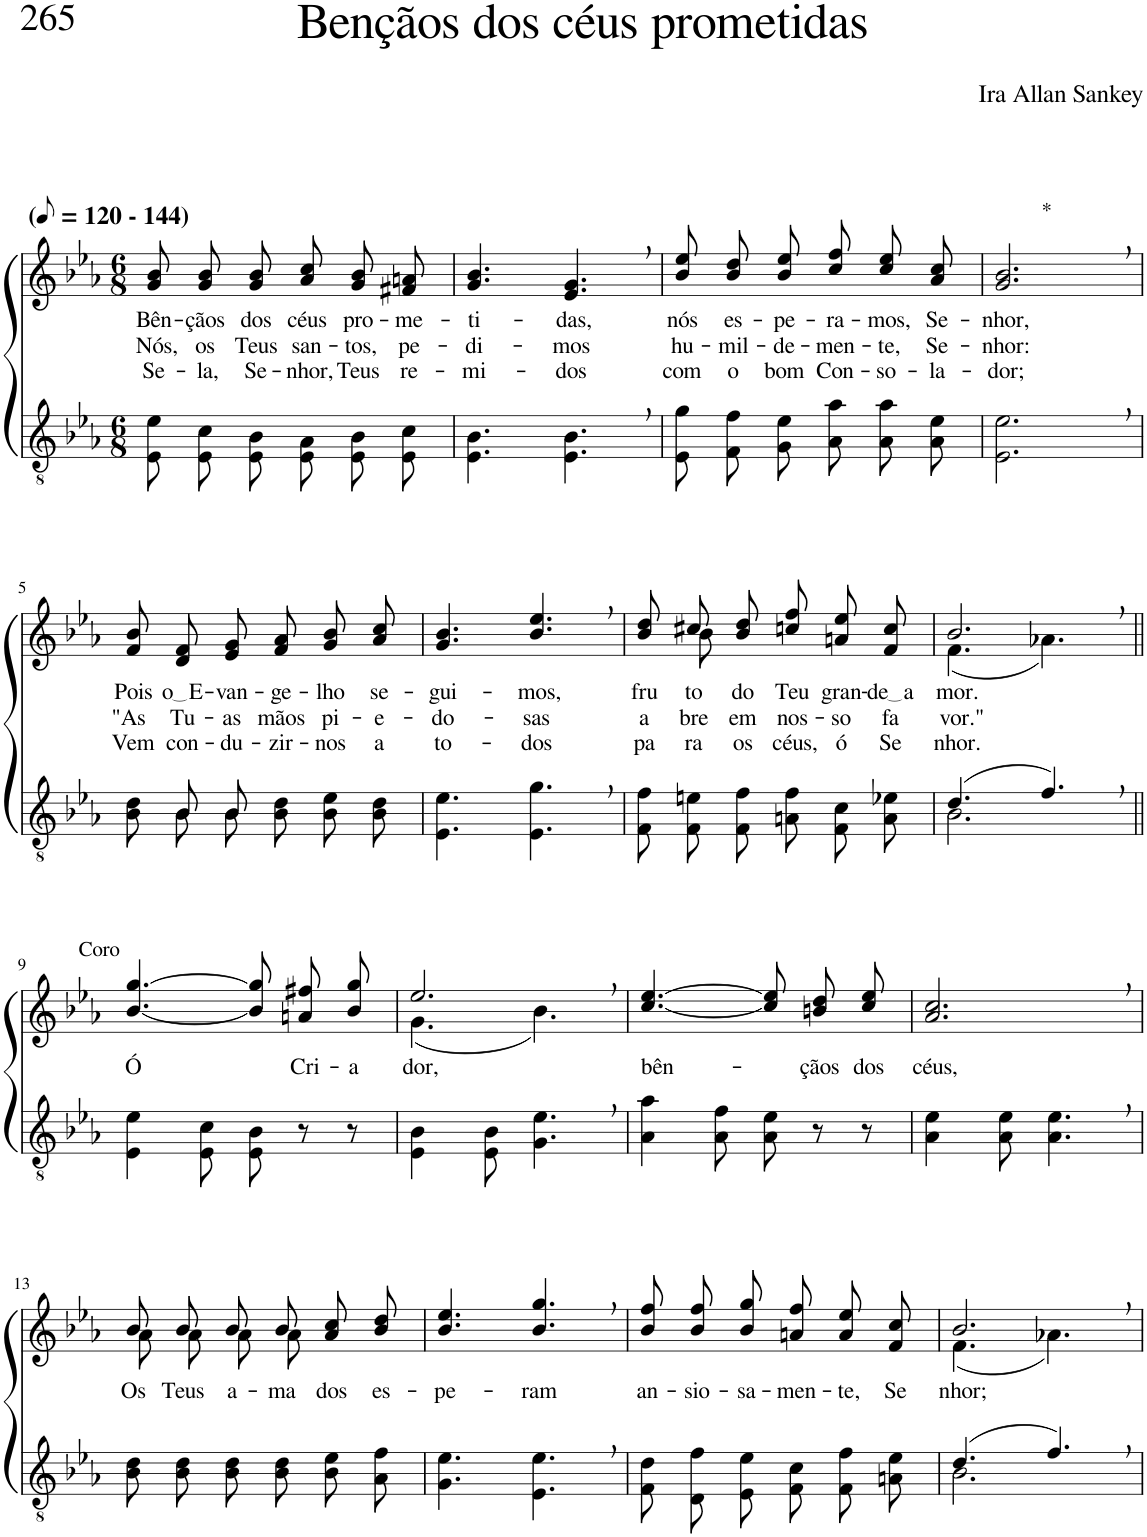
**kern	**kern	**text	**text	**text
*part2	*part1	*part1	*part1	*part1
*staff2	*staff1	*staff1	*staff1	*staff1
*I"Parte III e IV	*I"Parte I e II	*	*	*
*clefGv2	*clefG2	*	*	*
*Trd3c5	*Trd3c5	*	*	*
*k[b-e-a-]	*k[b-e-a-]	*	*	*
*M6/8	*M6/8	*	*	*
*MM60	*MM60	*	*	*
=1	=1	=1	=1	=1
!	!LO:TX:a:B:t=(	!	!	!
!	!LO:TX:a:B:t=- 144)	!	!	!
!	!	!LO:LY:b	!LO:LY:b	!LO:LY:b
8E-/ 8e-/L	8g/ 8b-/L	Bên-	Nós,	Se-
!	!	!LO:LY:b	!LO:LY:b	!LO:LY:b
8E-/ 8c/	8g/ 8b-/	-çãos	os	-la,
!	!	!LO:LY:b	!LO:LY:b	!LO:LY:b
8E-/ 8B-/J	8g/ 8b-/J	dos	Teus	Se-
!	!	!LO:LY:b	!LO:LY:b	!LO:LY:b
8E-/ 8A-/L	8a-/ 8cc/L	céus	san-	-nhor,
!	!	!LO:LY:b	!LO:LY:b	!LO:LY:b
8E-/ 8B-/	8g/ 8b-/	pro-	-tos,	Teus
!	!	!LO:LY:b	!LO:LY:b	!LO:LY:b
8E-/ 8c/J	8f#X/ 8an/J	-me-	pe-	re-
=2	=2	=2	=2	=2
!	!	!LO:LY:b	!LO:LY:b	!LO:LY:b
4.E-\ 4.B-\	4.g/ 4.b-/	-ti-	-di-	-mi-
!	!	!LO:LY:b	!LO:LY:b	!LO:LY:b
4.E-\, 4.B-\,	4.e-/, 4.g/,	-das,	-mos	-dos
=3	=3	=3	=3	=3
!	!	!LO:LY:b	!LO:LY:b	!LO:LY:b
8E-/ 8g/L	8b-\ 8ee-\L	nós	hu-	com
!	!	!LO:LY:b	!LO:LY:b	!LO:LY:b
8F/ 8f/	8b-\ 8dd\	es-	-mil-	o
!	!	!LO:LY:b	!LO:LY:b	!LO:LY:b
8G/ 8e-/J	8b-\ 8ee-\J	-pe-	-de-	bom
!	!	!LO:LY:b	!LO:LY:b	!LO:LY:b
8A-\ 8a-\L	8cc\ 8ff\L	-ra-	-men-	Con-
!	!	!LO:LY:b	!LO:LY:b	!LO:LY:b
8A-\ 8a-\	8cc\ 8ee-\	-mos,	-te,	-so-
!	!	!LO:LY:b	!LO:LY:b	!LO:LY:b
8A-\ 8e-\J	8a-\ 8cc\J	Se-	Se-	-la-
=4	=4	=4	=4	=4
!	!LO:TX:a:t=*	!	!	!
!	!	!LO:LY:b	!LO:LY:b	!LO:LY:b
2.E-\, 2.e-\,	2.g/, 2.b-/,	-nhor,	-nhor:	-dor;
!!LO:LB:g=z
=5	=5	=5	=5	=5
*^	*	*	*	*
!	!	!	!LO:LY:b	!LO:LY:b	!LO:LY:b
8B-\ 8d\L	8ryy	8f/ 8b-/L	Pois	"As	Vem
!	!	!	!LO:LY:b	!LO:LY:b	!LO:LY:b
8B-\	8B-/L	8d/ 8f/	o E	Tu-	con-
!	!	!	!LO:LY:b	!LO:LY:b	!LO:LY:b
8B-\J	8B-/J	8e-/ 8g/J	-van-	-as	-du-
!	!	!	!LO:LY:b	!LO:LY:b	!LO:LY:b
8B-\ 8d\L	4.ryy	8f/ 8a-/L	-ge-	mãos	-zir-
!	!	!	!LO:LY:b	!LO:LY:b	!LO:LY:b
8B-\ 8e-\	.	8g/ 8b-/	-lho	pi-	-nos
!	!	!	!LO:LY:b	!LO:LY:b	!LO:LY:b
8B-\ 8d\J	.	8a-/ 8cc/J	se-	-e-	a
*v	*v	*	*	*	*
=6	=6	=6	=6	=6
!	!	!LO:LY:b	!LO:LY:b	!LO:LY:b
4.E-\ 4.e-\	4.g/ 4.b-/	-gui-	-do-	to-
!	!	!LO:LY:b	!LO:LY:b	!LO:LY:b
4.E-\, 4.g\,	4.b-/, 4.ee-/,	-mos,	-sas	-dos
=7	=7	=7	=7	=7
!	!	!LO:LY:b	!LO:LY:b	!LO:LY:b
*	*^	*	*	*
8F\ 8f\L	8b-\ 8dd\L	8ryy	fru-	a-	pa-
!	!	!	!LO:LY:b	!LO:LY:b	!LO:LY:b
8F\ 8en\	8cc#X\	8b-\	-to	-bre	-ra
!	!	!	!LO:LY:b	!LO:LY:b	!LO:LY:b
8F\ 8f\J	8b-\ 8dd\J	2ryy	do	em	os
!	!	!	!LO:LY:b	!LO:LY:b	!LO:LY:b
8An\ 8f\L	8ccn\ 8ff\L	.	Teu	nos-	céus,
!	!	!	!LO:LY:b	!LO:LY:b	!LO:LY:b
8F\ 8c\	8an\ 8ee-\	.	gran-	-so	ó
!	!	!	!LO:LY:b	!LO:LY:b	!LO:LY:b
8A\ 8e-X\J	8f\ 8cc\J	.	de a	fa-	Se-
=8	=8	=8	=8	=8	=8
*^	*	*	*	*	*
!	!	!	!	!LO:LY:b	!LO:LY:b	!LO:LY:b
(4.d/	2.B-\	2.b-,/	(4.f\	-mor.	-vor."	-nhor.
4.f,/)	.	.	4.a-X\)	.	.	.
*v	*v	*	*	*	*	*
!!LO:LB:g=z
=9||	=9||	=9||	=9||	=9||	=9||
!	!LO:TX:a:t=Coro	!	!	!	!
!	!	!	!LO:LY:b	!	!
*	*v	*v	*	*	*
4E-\ 4e-\	[4.b-/ [4.gg/	Ó	.	.
8E-\ 8c\	.	.	.	.
8E-\ 8B-\	8b-]\ 8gg]\L	.	.	.
!	!	!LO:LY:b	!	!
8r	8an\ 8ff#X\	Cri-	.	.
!	!	!LO:LY:b	!	!
8r	8b-\ 8gg\J	-a-	.	.
=10	=10	=10	=10	=10
*	*^	*	*	*
!	!	!	!LO:LY:b	!	!
4E-\ 4B-\	2.ee-,/	(4.g\	-dor,	.	.
8E-\ 8B-\	.	.	.	.	.
4.G\, 4.e-\,	.	4.b-\)	.	.	.
=11	=11	=11	=11	=11	=11
!	!	!	!LO:LY:b	!	!
*	*v	*v	*	*	*
4A-\ 4a-\	[4.cc/ [4.ee-/	bên-	.	.
8A-\ 8f\	.	.	.	.
8A-\ 8e-\	8cc]\ 8ee-]\L	.	.	.
!	!	!LO:LY:b	!	!
8r	8bn\ 8dd\	çãos	.	.
!	!	!LO:LY:b	!	!
8r	8cc\ 8ee-\J	dos	.	.
=12	=12	=12	=12	=12
!	!	!LO:LY:b	!	!
4A-\ 4e-\	2.a-/, 2.cc/,	céus,	.	.
8A-\ 8e-\	.	.	.	.
4.A-\, 4.e-\,	.	.	.	.
!!LO:LB:g=z
=13	=13	=13	=13	=13
*	*^	*	*	*
!	!	!	!LO:LY:b	!	!
8B-\ 8d\L	8b-/L	8a-\	Os	.	.
!	!	!	!LO:LY:b	!	!
8B-\ 8d\	8b-/	8a-\L	Teus	.	.
!	!	!	!LO:LY:b	!	!
8B-\ 8d\J	8b-/J	8a-\	a-	.	.
!	!	!	!LO:LY:b	!	!
8B-\ 8d\L	8b-\L	8a-\J	-ma-	.	.
!	!	!	!LO:LY:b	!	!
8B-\ 8e-\	8a-\ 8cc\	4ryy	-dos	.	.
!	!	!	!LO:LY:b	!	!
8A-\ 8f\J	8b-\ 8dd\J	.	es-	.	.
*	*v	*v	*	*	*
=14	=14	=14	=14	=14
!	!	!LO:LY:b	!	!
4.G\ 4.e-\	4.b-/ 4.ee-/	-pe-	.	.
!	!	!LO:LY:b	!	!
4.E-\, 4.e-\,	4.b-/, 4.gg/,	-ram	.	.
=15	=15	=15	=15	=15
!	!	!LO:LY:b	!	!
8F\ 8d\L	8b-\ 8ff\L	an-	.	.
!	!	!LO:LY:b	!	!
8D\ 8f\	8b-\ 8ff\	-sio-	.	.
!	!	!LO:LY:b	!	!
8E-\ 8e-\J	8b-\ 8gg\J	-sa-	.	.
!	!	!LO:LY:b	!	!
8F\ 8c\L	8an\ 8ff\L	-men-	.	.
!	!	!LO:LY:b	!	!
8F\ 8f\	8a\ 8ee-\	-te,	.	.
!	!	!LO:LY:b	!	!
8An\ 8e-\J	8f\ 8cc\J	Se-	.	.
=16	=16	=16	=16	=16
*^	*^	*	*	*
!	!	!	!	!LO:LY:b	!	!
(4.d/	2.B-\	2.b-,/	(4.f\	-nhor;	.	.
4.f,/)	.	.	4.a-X\)	.	.	.
*v	*v	*	*	*	*	*
*	*v	*v	*	*	*
=	=	=	=	=
*-	*-	*-	*-	*-
